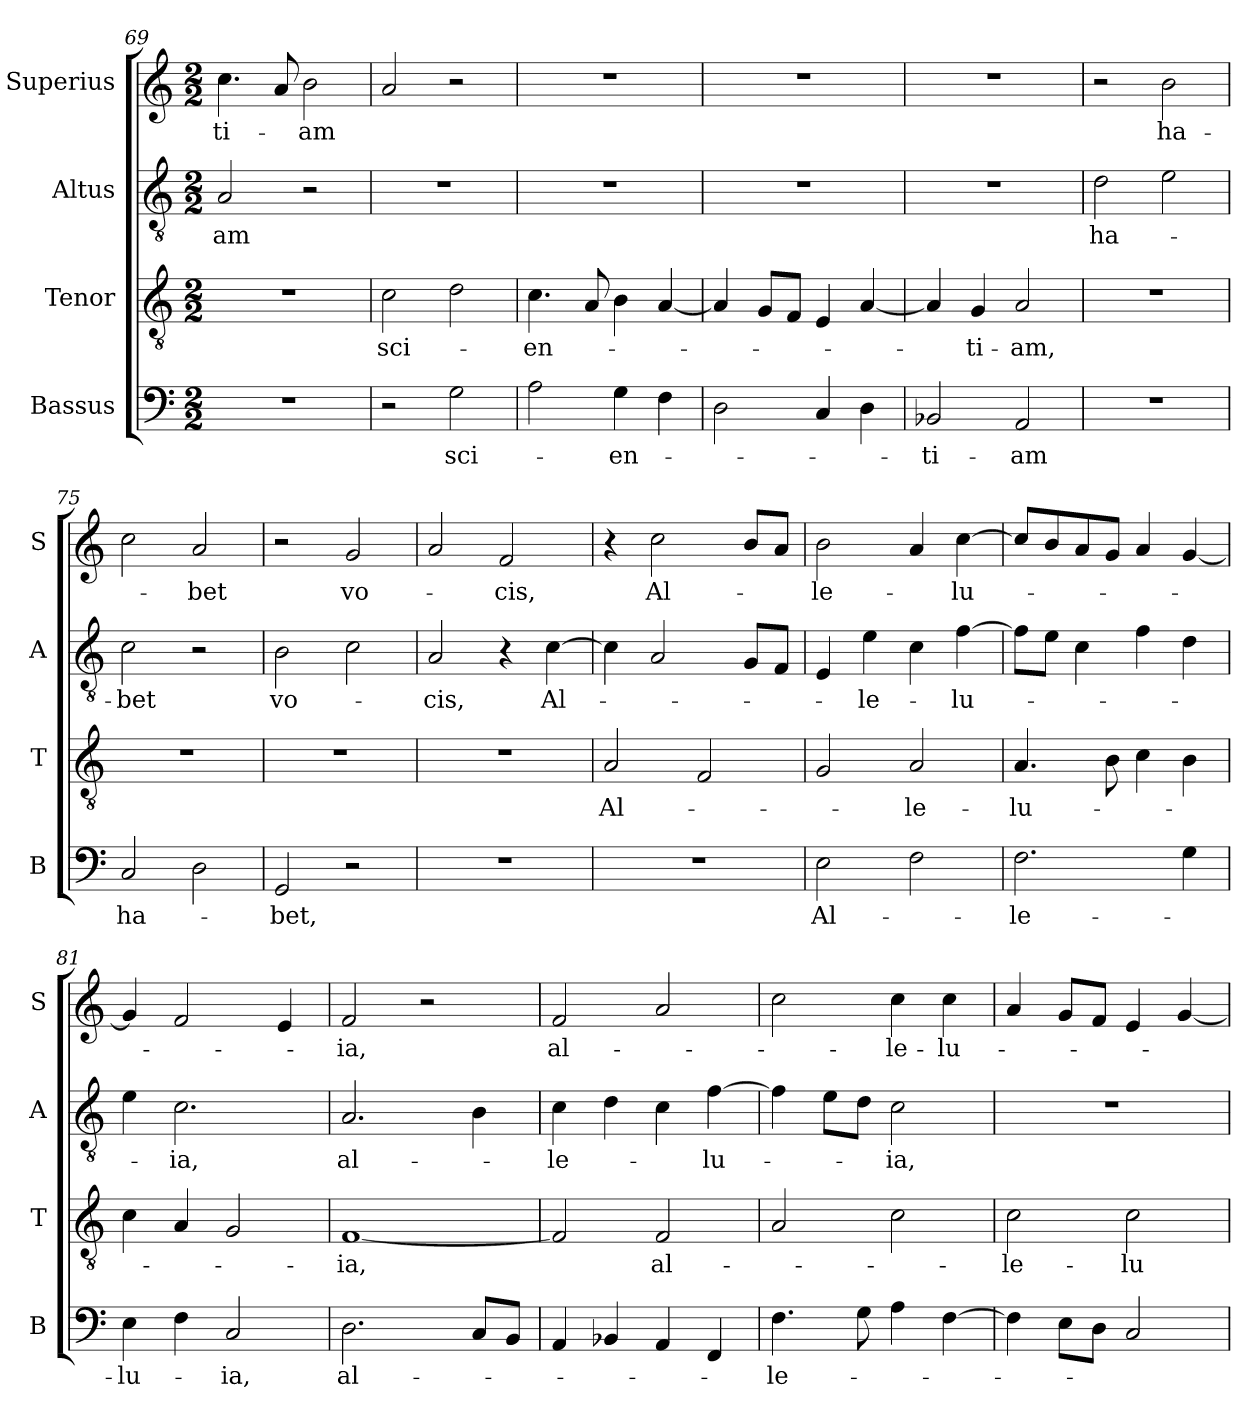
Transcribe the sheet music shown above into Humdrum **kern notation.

**kern	**text	**kern	**text	**kern	**text	**kern	**text
*part4	*part4	*part3	*part3	*part2	*part2	*part1	*part1
*staff4	*staff4	*staff3	*staff3	*staff2	*staff2	*staff1	*staff1
*I"Bassus	*	*I"Tenor	*	*I"Altus	*	*I"Superius	*
*I'B	*	*I'T	*	*I'A	*	*I'S	*
*clefF4	*	*clefGv2	*	*clefGv2	*	*clefG2	*
*k[]	*	*k[]	*	*k[]	*	*k[]	*
*M2/2	*	*M2/2	*	*M2/2	*	*M2/2	*
=69	=69	=69	=69	=69	=69	=69	=69
1r	.	1r	.	2A	-am	4.cc	-ti-
.	.	.	.	.	.	8a	.
.	.	.	.	2r	.	2b	-am
=70	=70	=70	=70	=70	=70	=70	=70
2r	.	2c	sci-	1r	.	2a	.
2G	sci-	2d	.	.	.	2r	.
=71	=71	=71	=71	=71	=71	=71	=71
2A	.	4.c	-en-	1r	.	1r	.
.	.	8A	.	.	.	.	.
4G	-en-	4B	.	.	.	.	.
4F	.	[4A	.	.	.	.	.
=72	=72	=72	=72	=72	=72	=72	=72
2D	.	4A]	.	1r	.	1r	.
.	.	8GL	.	.	.	.	.
.	.	8FJ	.	.	.	.	.
4C	.	4E	.	.	.	.	.
4D	.	[4A	.	.	.	.	.
=73	=73	=73	=73	=73	=73	=73	=73
2BB-i	-ti-	4A]	.	1r	.	1r	.
.	.	4G	-ti-	.	.	.	.
2AA	-am	2A	-am,	.	.	.	.
=74	=74	=74	=74	=74	=74	=74	=74
1r	.	1r	.	2d	ha-	2r	.
.	.	.	.	2e	.	2b	ha-
=75	=75	=75	=75	=75	=75	=75	=75
2C	ha-	1r	.	2c	-bet	2cc	.
2D	.	.	.	2r	.	2a	-bet
=76	=76	=76	=76	=76	=76	=76	=76
2GG	-bet,	1r	.	2B	vo-	2r	.
2r	.	.	.	2c	.	2g	vo-
=77	=77	=77	=77	=77	=77	=77	=77
1r	.	1r	.	2A	-cis,	2a	.
.	.	.	.	4r	.	2f	-cis,
.	.	.	.	[4c	Al-	.	.
=78	=78	=78	=78	=78	=78	=78	=78
1r	.	2A	Al-	4c]	.	4r	.
.	.	.	.	2A	.	2cc	Al-
.	.	2F	.	.	.	.	.
.	.	.	.	8GL	.	8bL	.
.	.	.	.	8FJ	.	8aJ	.
=79	=79	=79	=79	=79	=79	=79	=79
2E	Al-	2G	.	4E	.	2b	-le-
.	.	.	.	4e	-le-	.	.
2F	.	2A	-le-	4c	.	4a	.
.	.	.	.	[4f	-lu-	[4cc	-lu-
=80	=80	=80	=80	=80	=80	=80	=80
2.F	-le-	4.A	-lu-	8fL]	.	8ccL]	.
.	.	.	.	8eJ	.	8b	.
.	.	.	.	4c	.	8a	.
.	.	8B	.	.	.	8gJ	.
.	.	4c	.	4f	.	4a	.
4G	.	4B	.	4d	.	[4g	.
=81	=81	=81	=81	=81	=81	=81	=81
4E	-lu-	4c	.	4e	.	4g]	.
4F	.	4A	.	2.c	-ia,	2f	.
2C	-ia,	2G	.	.	.	.	.
.	.	.	.	.	.	4e	.
=82	=82	=82	=82	=82	=82	=82	=82
!	!	!	!	!	!LO:LY:i	!	!
2.D	al-	[1F	-ia,	2.A	al-	2f	-ia,
.	.	.	.	.	.	2r	.
8CL	.	.	.	4B	.	.	.
8BBJ	.	.	.	.	.	.	.
=83	=83	=83	=83	=83	=83	=83	=83
!	!	!	!	!	!LO:LY:i	!	!
4AA	.	2F]	.	4c	-le-	2f	al-
4BB-X	.	.	.	4d	.	.	.
4AA	.	2F	al-	4c	.	2a	.
!	!	!	!	!	!LO:LY:i	!	!
4FF	.	.	.	[4f	-lu-	.	.
=84	=84	=84	=84	=84	=84	=84	=84
4.F	-le-	2A	.	4f]	.	2cc	.
.	.	.	.	8eL	.	.	.
8G	.	.	.	8dJ	.	.	.
!	!	!	!	!	!LO:LY:i	!	!
4A	.	2c	.	2c	-ia,	4cc	-le-
[4F	.	.	.	.	.	4cc	-lu-
=85	=85	=85	=85	=85	=85	=85	=85
4F]	.	2c	-le-	1r	.	4a	.
8EL	.	.	.	.	.	8gL	.
8DJ	.	.	.	.	.	8fJ	.
2C	.	2c	-lu-	.	.	4e	.
.	.	.	.	.	.	[4g	.
=	=	=	=	=	=	=	=
*-	*-	*-	*-	*-	*-	*-	*-
